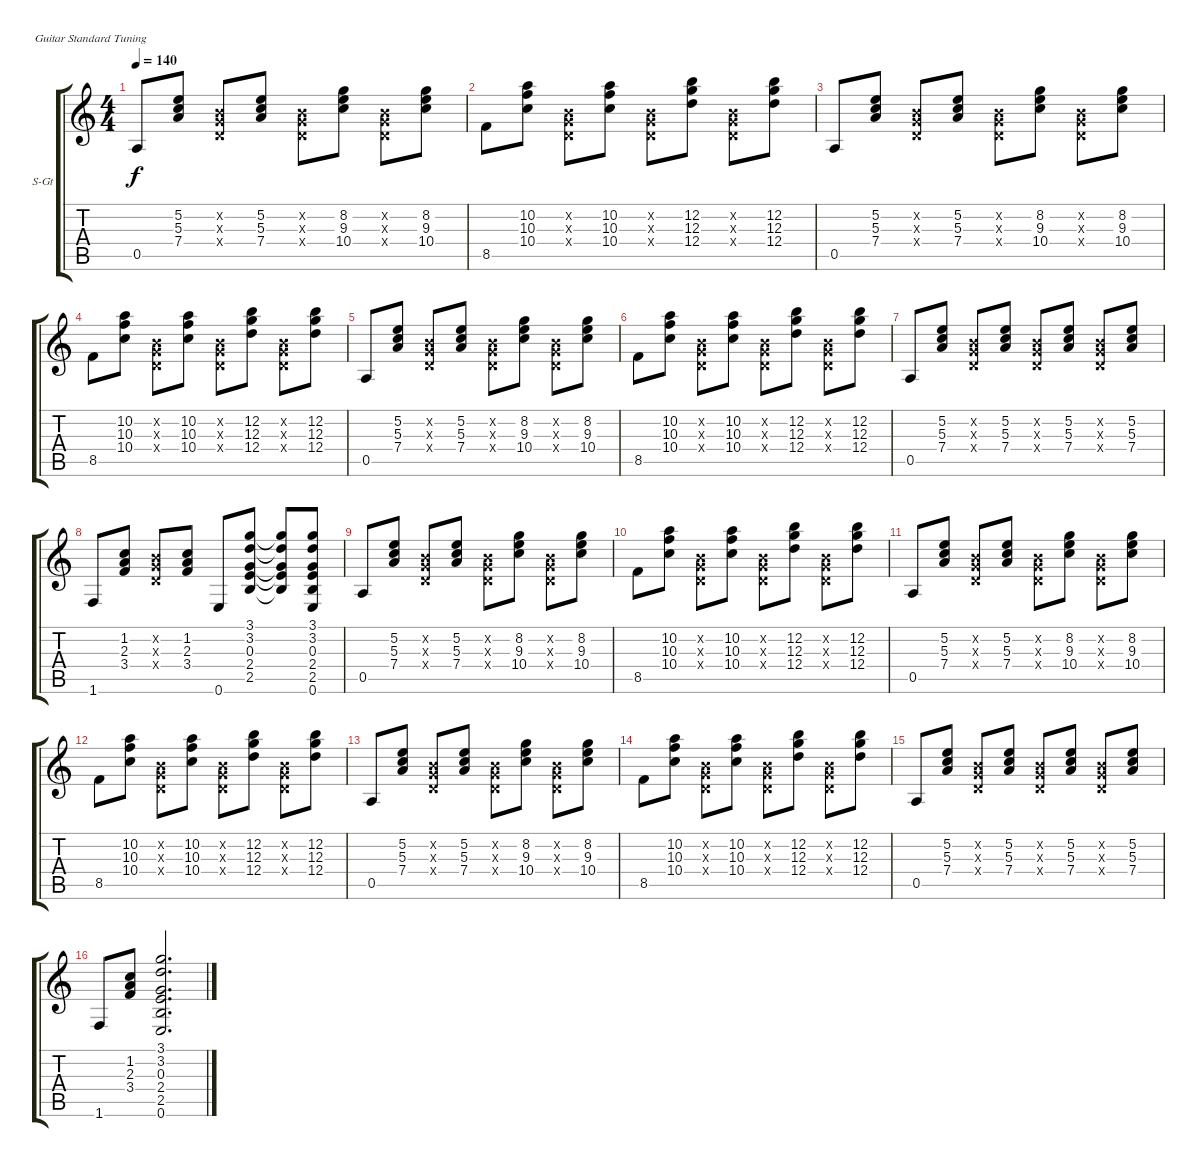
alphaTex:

\bracketExtendMode groupsimilarinstruments
\firstSystemTrackNameOrientation horizontal
\otherSystemsTrackNameOrientation horizontal
\track ("Rythm 1uitar 2" "S-Gt") {instrument acousticgrandpiano}
\staff {score tabs}
\tuning (E4 B3 G3 D3 A2 E2)
\displaytranspose 12
\ts (4 4)
\tempo 140
\clef g2
\ks aminor
0.5.8{dy f instrument acousticgrandpiano} (5.2 5.3 7.4).8 (0.2{x} 0.3{x} 0.4{x}).8 (5.2 5.3 7.4).8 (0.2{x} 0.3{x} 0.4{x}).8 (8.2 9.3 10.4).8 (0.2{x} 0.3{x} 0.4{x}).8 (8.2 9.3 10.4).8 |
\ks c
8.5.8 (10.2 10.3 10.4).8 (0.2{x} 0.3{x} 0.4{x}).8 (10.2 10.3 10.4).8 (0.2{x} 0.3{x} 0.4{x}).8 (12.2 12.3 12.4).8 (0.2{x} 0.3{x} 0.4{x}).8 (12.2 12.3 12.4).8 |
0.5.8 (5.2 5.3 7.4).8 (0.2{x} 0.3{x} 0.4{x}).8 (5.2 5.3 7.4).8 (0.2{x} 0.3{x} 0.4{x}).8 (8.2 9.3 10.4).8 (0.2{x} 0.3{x} 0.4{x}).8 (8.2 9.3 10.4).8 |
8.5.8 (10.2 10.3 10.4).8 (0.2{x} 0.3{x} 0.4{x}).8 (10.2 10.3 10.4).8 (0.2{x} 0.3{x} 0.4{x}).8 (12.2 12.3 12.4).8 (0.2{x} 0.3{x} 0.4{x}).8 (12.2 12.3 12.4).8 |
0.5.8 (5.2 5.3 7.4).8 (0.2{x} 0.3{x} 0.4{x}).8 (5.2 5.3 7.4).8 (0.2{x} 0.3{x} 0.4{x}).8 (8.2 9.3 10.4).8 (0.2{x} 0.3{x} 0.4{x}).8 (8.2 9.3 10.4).8 |
8.5.8 (10.2 10.3 10.4).8 (0.2{x} 0.3{x} 0.4{x}).8 (10.2 10.3 10.4).8 (0.2{x} 0.3{x} 0.4{x}).8 (12.2 12.3 12.4).8 (0.2{x} 0.3{x} 0.4{x}).8 (12.2 12.3 12.4).8 |
0.5.8 (5.2 5.3 7.4).8 (0.2{x} 0.3{x} 0.4{x}).8 (5.2 5.3 7.4).8 (0.2{x} 0.3{x} 0.4{x}).8 (5.2 5.3 7.4).8 (0.2{x} 0.3{x} 0.4{x}).8 (5.2 5.3 7.4).8 |
1.6.8 (1.2 2.3 3.4).8 (0.2{x} 0.3{x} 0.4{x}).8 (1.2 2.3 3.4).8 0.6.8 (3.1 3.2 0.3 2.4 2.5).8 (3.1{t} 3.2{t} 0.3{t} 2.4{t} 2.5{t}).8 (3.1 3.2 0.3 2.4 2.5 0.6).8 |
0.5.8 (5.2 5.3 7.4).8 (0.2{x} 0.3{x} 0.4{x}).8 (5.2 5.3 7.4).8 (0.2{x} 0.3{x} 0.4{x}).8 (8.2 9.3 10.4).8 (0.2{x} 0.3{x} 0.4{x}).8 (8.2 9.3 10.4).8 |
8.5.8 (10.2 10.3 10.4).8 (0.2{x} 0.3{x} 0.4{x}).8 (10.2 10.3 10.4).8 (0.2{x} 0.3{x} 0.4{x}).8 (12.2 12.3 12.4).8 (0.2{x} 0.3{x} 0.4{x}).8 (12.2 12.3 12.4).8 |
0.5.8 (5.2 5.3 7.4).8 (0.2{x} 0.3{x} 0.4{x}).8 (5.2 5.3 7.4).8 (0.2{x} 0.3{x} 0.4{x}).8 (8.2 9.3 10.4).8 (0.2{x} 0.3{x} 0.4{x}).8 (8.2 9.3 10.4).8 |
8.5.8 (10.2 10.3 10.4).8 (0.2{x} 0.3{x} 0.4{x}).8 (10.2 10.3 10.4).8 (0.2{x} 0.3{x} 0.4{x}).8 (12.2 12.3 12.4).8 (0.2{x} 0.3{x} 0.4{x}).8 (12.2 12.3 12.4).8 |
0.5.8 (5.2 5.3 7.4).8 (0.2{x} 0.3{x} 0.4{x}).8 (5.2 5.3 7.4).8 (0.2{x} 0.3{x} 0.4{x}).8 (8.2 9.3 10.4).8 (0.2{x} 0.3{x} 0.4{x}).8 (8.2 9.3 10.4).8 |
8.5.8 (10.2 10.3 10.4).8 (0.2{x} 0.3{x} 0.4{x}).8 (10.2 10.3 10.4).8 (0.2{x} 0.3{x} 0.4{x}).8 (12.2 12.3 12.4).8 (0.2{x} 0.3{x} 0.4{x}).8 (12.2 12.3 12.4).8 |
0.5.8 (5.2 5.3 7.4).8 (0.2{x} 0.3{x} 0.4{x}).8 (5.2 5.3 7.4).8 (0.2{x} 0.3{x} 0.4{x}).8 (5.2 5.3 7.4).8 (0.2{x} 0.3{x} 0.4{x}).8 (5.2 5.3 7.4).8 |
1.6.8 (1.2 2.3 3.4).8 (3.1 3.2 0.3 2.4 2.5 0.6).2{d}
